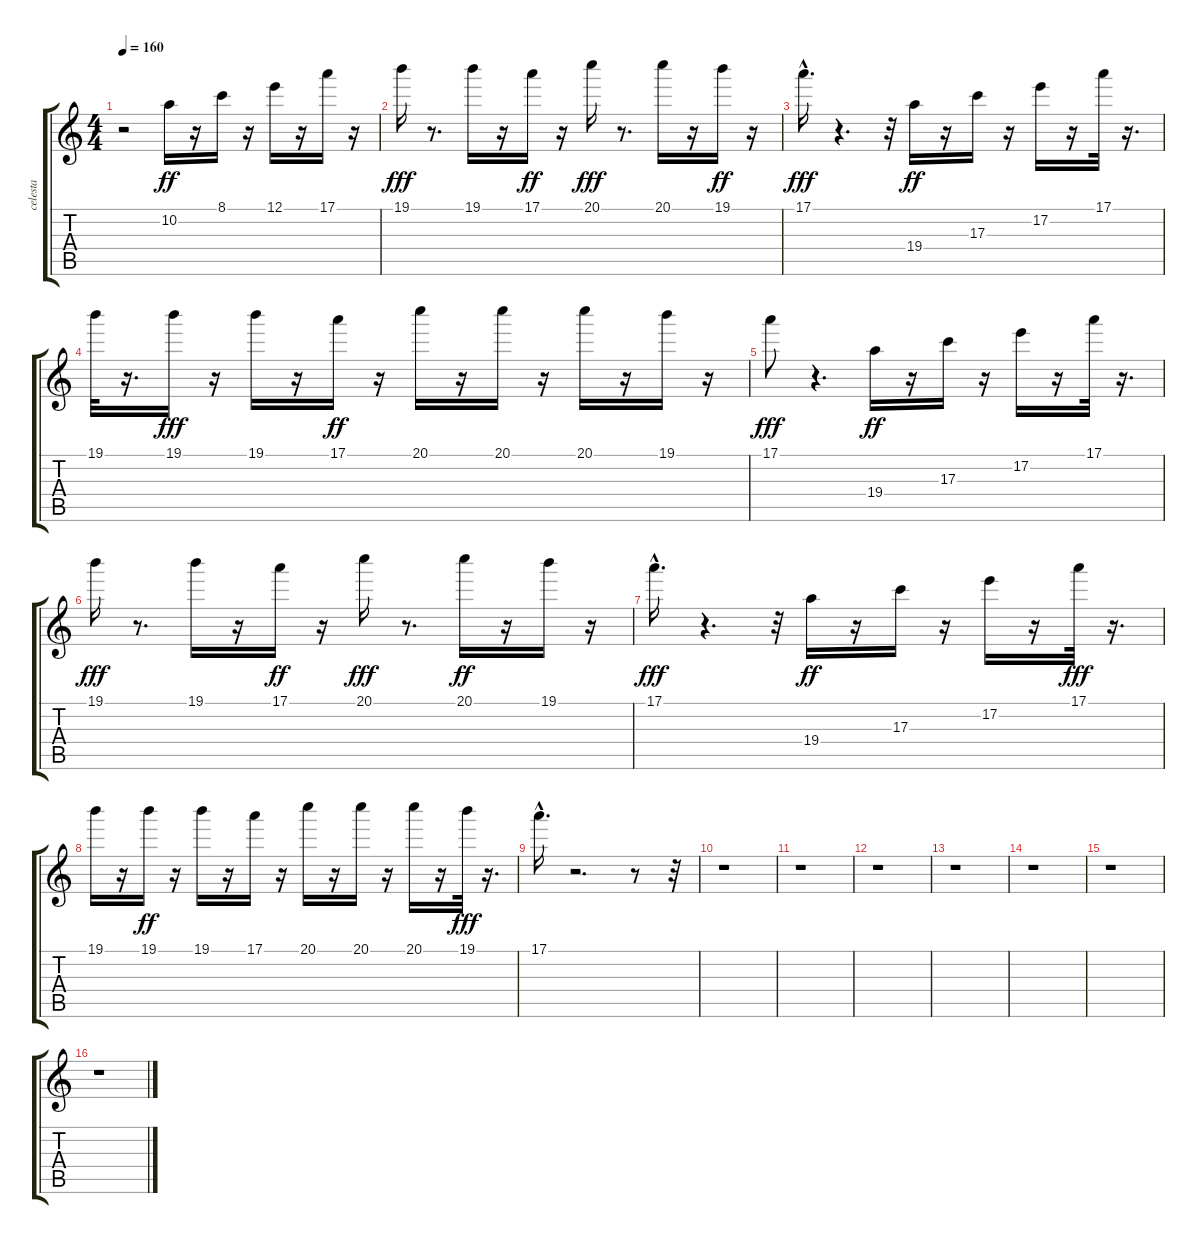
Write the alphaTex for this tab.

\track ("celesta" "celesta") {instrument acousticguitarnylon}
\staff {score tabs}
\tuning (E4 B3 G3 D3 A2 E2) {hide}
\ts (4 4)
\tempo 160
\clef g2
\ks c
r.2{dy ff instrument acousticguitarnylon} 10.2.16 r.16 8.1.16 r.16 12.1.16 r.16 17.1.16 r.16 |
19.1.16{dy fff} r.8{d} 19.1.16 r.16 17.1.16{dy ff} r.16 20.1.16{dy fff} r.8{d} 20.1.16 r.16 19.1.16{dy ff} r.16 |
17.1{hac}.16{d dy fff} r.4{d} r.32 19.4.16{dy ff} r.16 17.3.16 r.16 17.2.16 r.16 17.1.32 r.16{d} |
19.1.32 r.16{d} 19.1.16{dy fff} r.16 19.1.16 r.16 17.1.16{dy ff} r.16 20.1.16 r.16 20.1.16 r.16 20.1.16 r.16 19.1.16 r.16 |
17.1.8{dy fff} r.4{d} 19.4.16{dy ff} r.16 17.3.16 r.16 17.2.16 r.16 17.1.32 r.16{d} |
19.1.16{dy fff} r.8{d} 19.1.16 r.16 17.1.16{dy ff} r.16 20.1.16{dy fff} r.8{d} 20.1.16{dy ff} r.16 19.1.16 r.16 |
17.1{hac}.16{d dy fff} r.4{d} r.32 19.4.16{dy ff} r.16 17.3.16 r.16 17.2.16 r.16 17.1.32{dy fff} r.16{d} |
19.1.16 r.16 19.1.16{dy ff} r.16 19.1.16 r.16 17.1.16 r.16 20.1.16 r.16 20.1.16 r.16 20.1.16 r.16 19.1.32{dy fff} r.16{d} |
17.1{hac}.16{d} r.2{d} r.8 r.32 |
r.1 |
r.1 |
r.1 |
r.1 |
r.1 |
r.1 |
r.1
